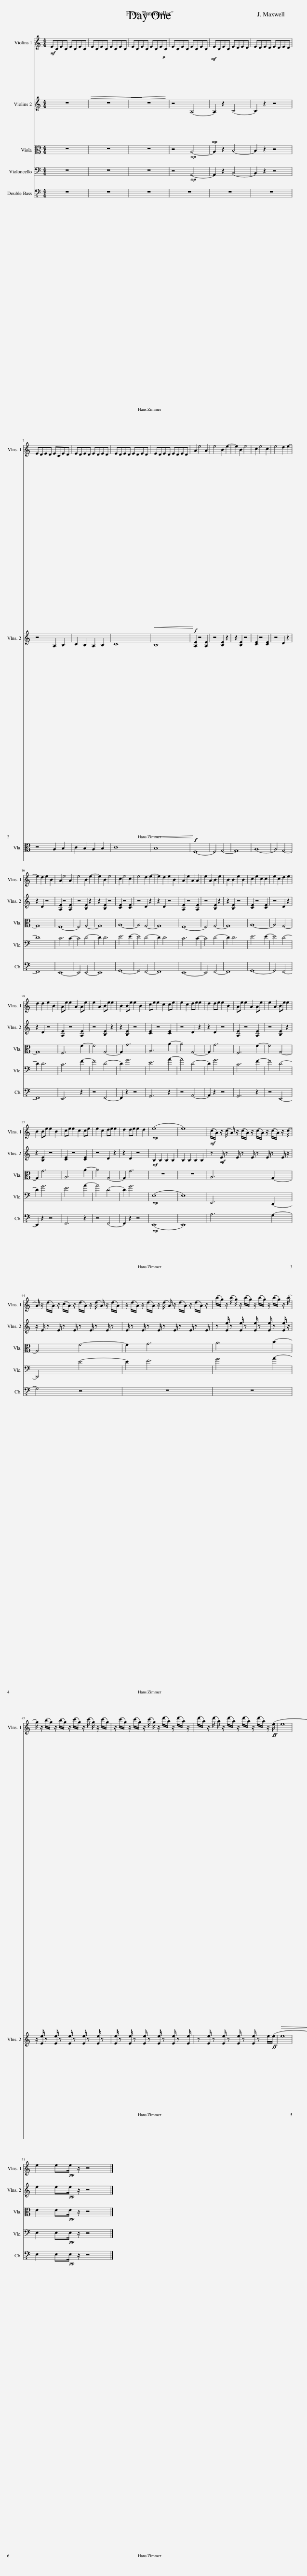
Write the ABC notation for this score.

X:1
%%score 1 2 3 4 5
L:1/8
M:4/4
I:linebreak $
K:C
V:1 treble
V:2 treble
V:3 alto
V:4 bass
V:5 bass-8
V:1
!mf! ECEC ECEC |!>(! ECEC ECEC!>)! |!<(! ECE!p!C ECEC!<)! | ECEC!mf! ECEC | ECEC EDED | %5
 EDED EDED |$ EDED ECED | EDED EDED | EDED EDED |!<(! EDED EDED!<)! | %10
!f! A2 e4 A2 | e4 B2 e2- | e2 B2 e4 | c2 e4 c2 | e4 d2 e2- |$ %15
 e2 d2 e2 B2 | A2 e4 A2 | e4 B2 e2- | e2 B2 e4 | c2 e4 c2 | %20
 e4 d2 e2- | e2 d2 e2 B2 | A2 e2 A2 A2 | e2 A2 B2 e2 | B2 B2 e2 B2 | %25
 c2 e2 c2 c2 | e2 c2 d2 e2 |$ d2 d2 e2 B2 | Ae e2 A2 Ae | e2 A2 Be e2 | %30
 B2 Be e2 B2 | ce e2 c2 ce | e2 c2 de e2 | d2 de e2 B2 | Ae e2 A2 Ae | %35
 e2 A2 Be e2 |$ B2 Be e2 B2 | ce e2 c2 ce | e2 c2 de e2 | d2 de e2 d2 | %40
!mp! (e8 | e8) |!mf! (c/A/) z/ (c/ A/) z/ (c/A/) z/ (c/A/) z/ (c/A/) z/ (c/ |$ A/) z/ (d/A/) z/ (c/A/) z/ (d/A/) z/ (d/ A/) z/ (d/A/) | z/ (d/A/) z/ (d/A/) z/ (d/ A/) z/ (d/A/) z/ (d/A/) z/ | %45
 (b/g/) z/ (b/ g/) z/ (b/g/) z/ (b/g/) z/ (b/g/) z/ (b/ |$ g/) z/ (b/g/) z/ (b/g/) z/ (c'/g/) z/ (c'/ g/) z/ (c'/g/) | z/ (c'/g/) z/ (c'/g/) z/ (c'/ g/) z/ (d'/a/) z/ (d'/a/) z/ | (d'/a/) z/ (d'/ a/) z/ (d'/a/) z/ (d'/a/) z/ (d'/a/) z/!ff! (e/ |!>(! e8)!>)! |$ %50
 e2 e!pp!e/ z/ z4 |] %51
V:2
 z8 | z8 | z8 | z4!mp! A,4- | A,2 z2 B,4- | %5
 B,2 z2 z4 |$ z4 A,2 B,2 | C2 B,2 A,2 B,2 | C8 |!<(! B,8!<)! | %10
!f! [A,E]2 z4 [A,E]2 | z4 [B,E]2 z2 | z2 [B,E]2 z4 | [CE]2 z4 [CE]2 | z4 D2 z2 |$ %15
 z2 D2 z4 | [A,E]2 z4 [A,E]2 | z4 [B,E]2 z2 | z2 [B,E]2 z4 | [CE]2 z4 [CE]2 | %20
 z4 D2 z2 | z2 D2 z4 | [A,E]2 z4 [A,E]2 | z4 [B,E]2 z2 | z2 [B,E]2 z4 | %25
 [CE]2 z4 [CE]2 | z4 D2 z2 |$ z2 D2 z4 | [A,E]2 z4 [A,E]2 | z4 [B,E]2 z2 | %30
 z2 [B,E]2 z4 | [CE]2 z4 [CE]2 | z4 D2 z2 | z2 D2 z4 | [A,E]2 z4 [A,E]2 | %35
 z4 [B,E]2 z2 |$ z2 [B,E]2 z4 | [CE]2 z4 [CE]2 | z4 D2 z2 | z2 D2 z4 | %40
!mf! B,2 B,2 B,2 B,2 | B,2 B,2 B,2 B,2 | z!mf! E/ z E/ z E/ z E/ z E/ z/ |$ z/ E/ z E/ z E/ z E/ z E/ z | E/ z E/ z E/ z E/ z E/ z E/ | %45
 z [Ee]/ z [Ee]/ z [Ee]/ z [Ee]/ z [Ee]/ z/ |$ z/ [Ee]/ z [Ee]/ z [Ee]/ z [Ee]/ z [Ee]/ z | [Ee]/ z [Ee]/ z [Ee]/ z [Ee]/ z [Ee]/ z [Ee]/ | z [Ee]/ z [Ee]/ z [Ee]/ z [Ee]/ z e/!ff!(e/ |!>(! e8)!>)! |$ %50
 e2 e!pp!e/ z/ z4 |] %51
V:3
 z8 | z8 | z8 | z4!mp! A,4- | A,2 z2 B,4- | %5
 B,2 z2 z4 |$ z4 A,2 B,2 | C2 B,2 A,2 B,2 | C8 |!<(! B,8!<)! | %10
!mf! F,8- | F,4 G,4- | G,8 | A,8- | A,4 G,4- |$ %15
 G,8 | F,8- | F,4 G,4- | G,8 | A,8- | %20
 A,4 G,4- | G,8 | F,8- | F,4 G,4- | G,8 | %25
 A,8- | A,4 G,4- |$ G,8 | F,6 F2- | F4 G,4- | %30
 G,2 G6 | A,6 A2- | A4 G,4- | G,2 G6 | F,6 F2- | %35
 F4 G,4- |$ G,2 G6 | A,6 A2- | A4 G,4- | G,2 G6 | %40
 z8 | z8 | A,6 G,2- |$ G,4 F4- | F2 G6 | %45
 A6 B2- |$ B4 A4- | A2 G6 | (F6 F) z/!ff! (E/ |!>(! E8)!>)! |$ %50
 E2 E!pp!E/ z/ z4 |] %51
V:4
 z8 | z8 | z8 | z4!mp! A,,4- | A,,2 z2 B,,4- | %5
 B,,2 z2 z4 |$ z4 A,,2 B,,2 | C,2 B,,2 A,,2 B,,2 | C,8 |!<(! B,,8!<)! | %10
!mf! C8- | C4 D4- | D8 | E8- | E4 D4- |$ %15
 D8 | C6 C2- | C4 D4- | D2 D6 | E6 E2- | %20
 E4 D4- | D2 D6 | C6 C2- | C4 D4- | D2 D6 | %25
 E6 E2- | E4 D4- |$ D2 D6 | C6 F2- | F4 D4- | %30
 D2 G6 | E6 A2- | A4 D4- | D2 G6 | C6 F2- | %35
 F4 D4- |$ D2 G6 | E6 A2- | A4 D4- | D2 G6 | %40
!mp! (E,8 | E,8) | E,,6 D,,2- |$ D,,4 E4- | E2 F6 | %45
 G6 A2- |$ A4 G4- | G2 F6 | (E6 E) z/!ff! (E,/ |!>(! E,8)!>)! |$ %50
 E,2 E,!pp!E,/ z/ z4 |] %51
V:5
 z8 | z8 | z8 | z8 | z8 | %5
 z8 |$ z4!mp! A,,2 B,,2 | C,2 B,,2 A,,2 B,,2 | z8 | z8 | %10
!mf! E,,8- | E,,4 F,,4- | F,,8 | G,,8- | G,,4 F,,4- |$ %15
 F,,8 | E,,8- | E,,4 E,,4- | E,,8 | G,,8- | %20
 G,,4 F,,4- | F,,8 | E,,8- | E,,4 F,,4- | F,,8 | %25
 G,,8- | G,,4 F,,4- |$ F,,8 | E,,6 z2 | z4 F,,4- | %30
 F,,2 z2 z4 | G,,6 z2 | z4 A,,4- | A,,2 z2 z4 | G,,6 z2 | %35
 z4 E,,4- |$ E,,2 z2 z4 | F,,6 z2 | z4 F,,4- | F,,2 z2 z4 | %40
!mp! (E,,8 | E,,8) | A,6 G,2- |$ G,4 z4 | z8 | %45
 z8 |$ z4 z4 | z8 | z4 z2 z z/!ff! (E,/ |!>(! E,8)!>)! |$ %50
 E,2 E,!pp!E,/ z/ z4 |] %51
